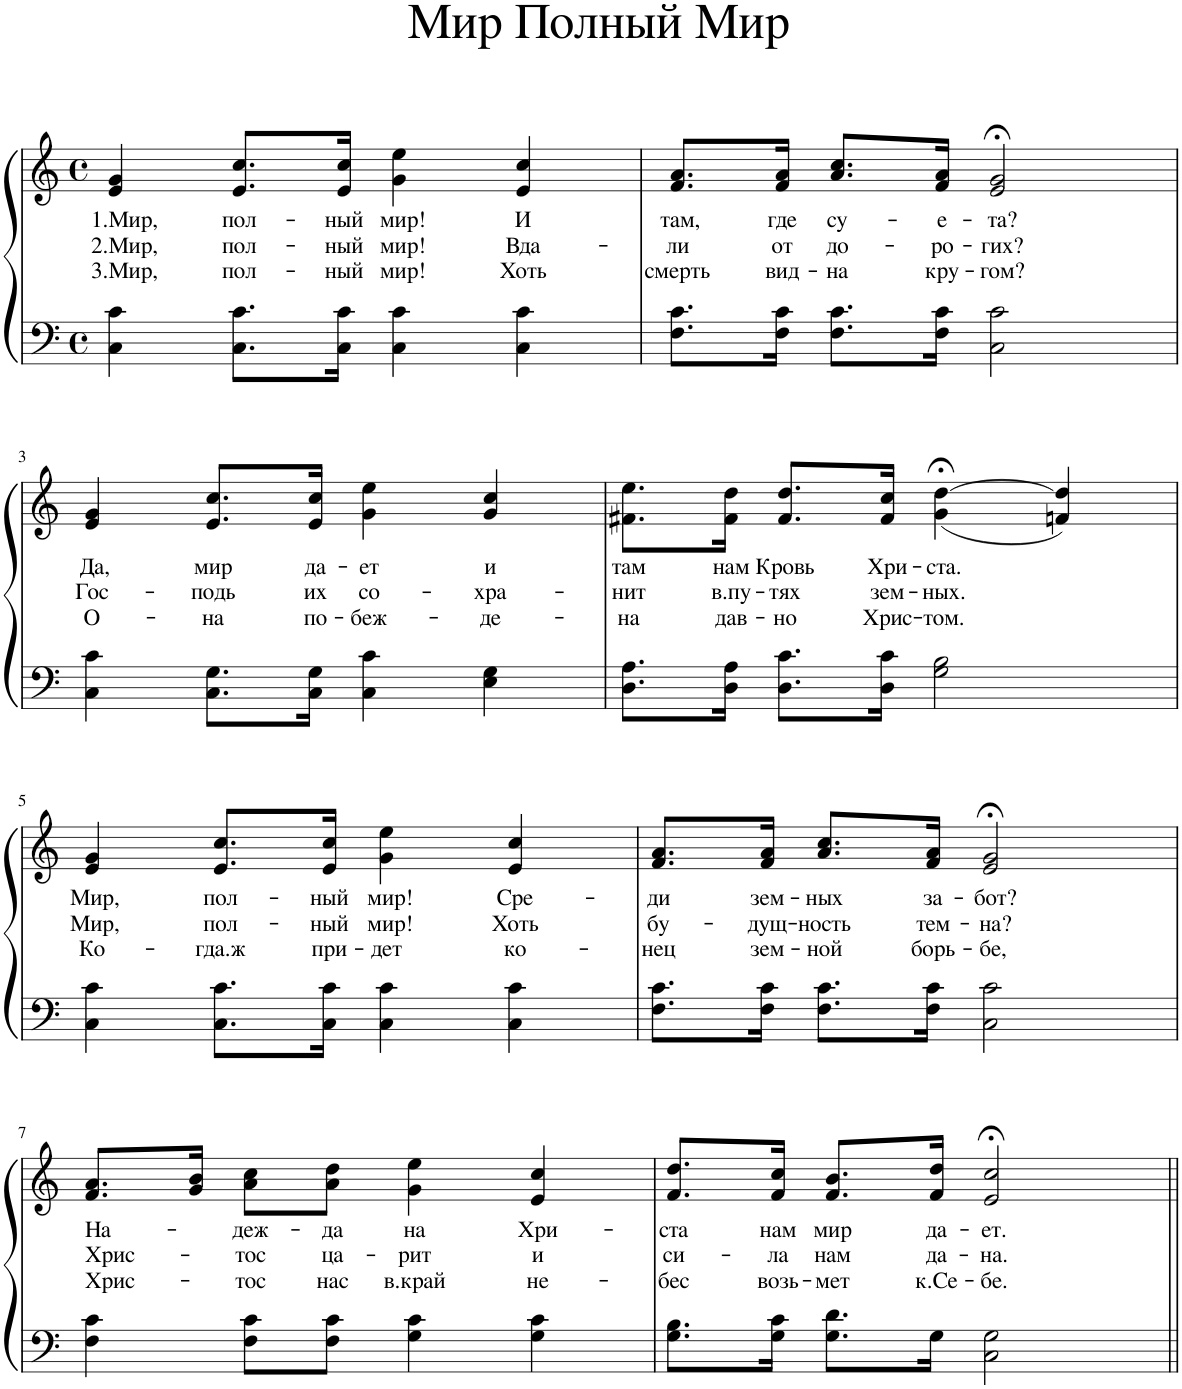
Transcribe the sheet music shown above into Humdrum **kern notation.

**kern	**kern	**text	**text	**text
*part1	*part1	*part1	*part1	*part1
*staff2	*staff1	*staff1	*staff1	*staff1
*I"Piano	*	*	*	*
*I'Pno.	*	*	*	*
*clefF4	*clefG2	*	*	*
*k[]	*k[]	*	*	*
*M4/4	*M4/4	*	*	*
*met(c)	*met(c)	*	*	*
=1	=1	=1	=1	=1
!	!	!LO:LY:b	!LO:LY:b	!LO:LY:b
4C\ 4c\	4e/ 4g/	1.Мир,	2.Мир,	3.Мир,
!	!	!LO:LY:b	!LO:LY:b	!LO:LY:b
8.C\ 8.c\L	8.e/ 8.cc/L	пол-	пол-	пол-
!	!	!LO:LY:b	!LO:LY:b	!LO:LY:b
16C\ 16c\Jk	16e/ 16cc/Jk	-ный	-ный	-ный
!	!	!LO:LY:b	!LO:LY:b	!LO:LY:b
4C\ 4c\	4g\ 4ee\	мир!	мир!	мир!
!	!	!LO:LY:b	!LO:LY:b	!LO:LY:b
4C\ 4c\	4e/ 4cc/	И	Вда-	Хоть
=2	=2	=2	=2	=2
!	!	!LO:LY:b	!LO:LY:b	!LO:LY:b
8.F\ 8.c\L	8.f/ 8.a/L	там,	-ли	смерть
!	!	!LO:LY:b	!LO:LY:b	!LO:LY:b
16F\ 16c\Jk	16f/ 16a/Jk	где	от	вид-
!	!	!LO:LY:b	!LO:LY:b	!LO:LY:b
8.F\ 8.c\L	8.a/ 8.cc/L	су-	до-	-на
!	!	!LO:LY:b	!LO:LY:b	!LO:LY:b
16F\ 16c\Jk	16f/ 16a/Jk	-е-	-ро-	кру-
!	!	!LO:LY:b	!LO:LY:b	!LO:LY:b
2C\ 2c\	2e/;< 2g/;<	-та?	-гих?	-гом?
!!LO:LB:g=z
=3	=3	=3	=3	=3
!	!	!LO:LY:b	!LO:LY:b	!LO:LY:b
4C\ 4c\	4e/ 4g/	Да,	Гос-	О-
!	!	!LO:LY:b	!LO:LY:b	!LO:LY:b
8.C\ 8.G\L	8.e/ 8.cc/L	мир	-подь	-на
!	!	!LO:LY:b	!LO:LY:b	!LO:LY:b
16C\ 16G\Jk	16e/ 16cc/Jk	да-	их	по-
!	!	!LO:LY:b	!LO:LY:b	!LO:LY:b
4C\ 4c\	4g\ 4ee\	-ет	со-	-беж-
!	!	!LO:LY:b	!LO:LY:b	!LO:LY:b
4E\ 4G\	4g/ 4cc/	и	-хра-	-де-
=4	=4	=4	=4	=4
!	!	!LO:LY:b	!LO:LY:b	!LO:LY:b
8.D\ 8.A\L	8.f#X\ 8.ee\L	там	-нит	-на
!	!	!LO:LY:b	!LO:LY:b	!LO:LY:b
16D\ 16A\Jk	16f#\ 16dd\Jk	нам	в.пу-	дав-
!	!	!LO:LY:b	!LO:LY:b	!LO:LY:b
8.D\ 8.c\L	8.f#/ 8.dd/L	Кровь	-тях	-но
!	!	!LO:LY:b	!LO:LY:b	!LO:LY:b
16D\ 16c\Jk	16f#/ 16cc/Jk	Хри-	зем-	Хрис-
!	!	!LO:LY:b	!LO:LY:b	!LO:LY:b
2G\ 2B\	(<4g\;< [4dd\;<	-ста.	-ных.	-том.
.	4fn/ 4dd/])	.	.	.
!!LO:LB:g=z
=5	=5	=5	=5	=5
!	!	!LO:LY:b	!LO:LY:b	!LO:LY:b
4C\ 4c\	4e/ 4g/	Мир,	Мир,	Ко-
!	!	!LO:LY:b	!LO:LY:b	!LO:LY:b
8.C\ 8.c\L	8.e/ 8.cc/L	пол-	пол-	-гда.ж
!	!	!LO:LY:b	!LO:LY:b	!LO:LY:b
16C\ 16c\Jk	16e/ 16cc/Jk	-ный	-ный	при-
!	!	!LO:LY:b	!LO:LY:b	!LO:LY:b
4C\ 4c\	4g\ 4ee\	мир!	мир!	-дет
!	!	!LO:LY:b	!LO:LY:b	!LO:LY:b
4C\ 4c\	4e/ 4cc/	Сре-	Хоть	ко-
=6	=6	=6	=6	=6
!	!	!LO:LY:b	!LO:LY:b	!LO:LY:b
8.F\ 8.c\L	8.f/ 8.a/L	-ди	бу-	-нец
!	!	!LO:LY:b	!LO:LY:b	!LO:LY:b
16F\ 16c\Jk	16f/ 16a/Jk	зем-	-дущ-	зем-
!	!	!LO:LY:b	!LO:LY:b	!LO:LY:b
8.F\ 8.c\L	8.a/ 8.cc/L	-ных	-ность	-ной
!	!	!LO:LY:b	!LO:LY:b	!LO:LY:b
16F\ 16c\Jk	16f/ 16a/Jk	за-	тем-	борь-
!	!	!LO:LY:b	!LO:LY:b	!LO:LY:b
2C\ 2c\	2e/;< 2g/;<	-бот?	-на?	-бе,
!!LO:LB:g=z
=7	=7	=7	=7	=7
!	!	!LO:LY:b	!LO:LY:b	!LO:LY:b
4F\ 4c\	8.f/ 8.a/L	На-	Хрис-	Хрис-
.	16g/ 16b/Jk	.	.	.
!	!	!LO:LY:b	!LO:LY:b	!LO:LY:b
8F\ 8c\L	8a\ 8cc\L	-деж-	-тос	-тос
!	!	!LO:LY:b	!LO:LY:b	!LO:LY:b
8F\ 8c\J	8a\ 8dd\J	-да	ца-	нас
!	!	!LO:LY:b	!LO:LY:b	!LO:LY:b
4G\ 4c\	4g\ 4ee\	на	-рит	в.край
!	!	!LO:LY:b	!LO:LY:b	!LO:LY:b
4G\ 4c\	4e/ 4cc/	Хри-	и	не-
=8	=8	=8	=8	=8
!	!	!LO:LY:b	!LO:LY:b	!LO:LY:b
8.G\ 8.B\L	8.f/ 8.dd/L	-ста	си-	-бес
!	!	!LO:LY:b	!LO:LY:b	!LO:LY:b
16G\ 16c\Jk	16f/ 16cc/Jk	нам	-ла	возь-
!	!	!LO:LY:b	!LO:LY:b	!LO:LY:b
8.G\ 8.d\L	8.f/ 8.b/L	мир	нам	-мет
!	!	!LO:LY:b	!LO:LY:b	!LO:LY:b
16G\Jk	16f/ 16dd/Jk	да-	да-	к.Се-
!	!	!LO:LY:b	!LO:LY:b	!LO:LY:b
2C\ 2G\	2e/;< 2cc/;<	-ет.	-на.	-бе.
=||	=||	=||	=||	=||
*-	*-	*-	*-	*-
